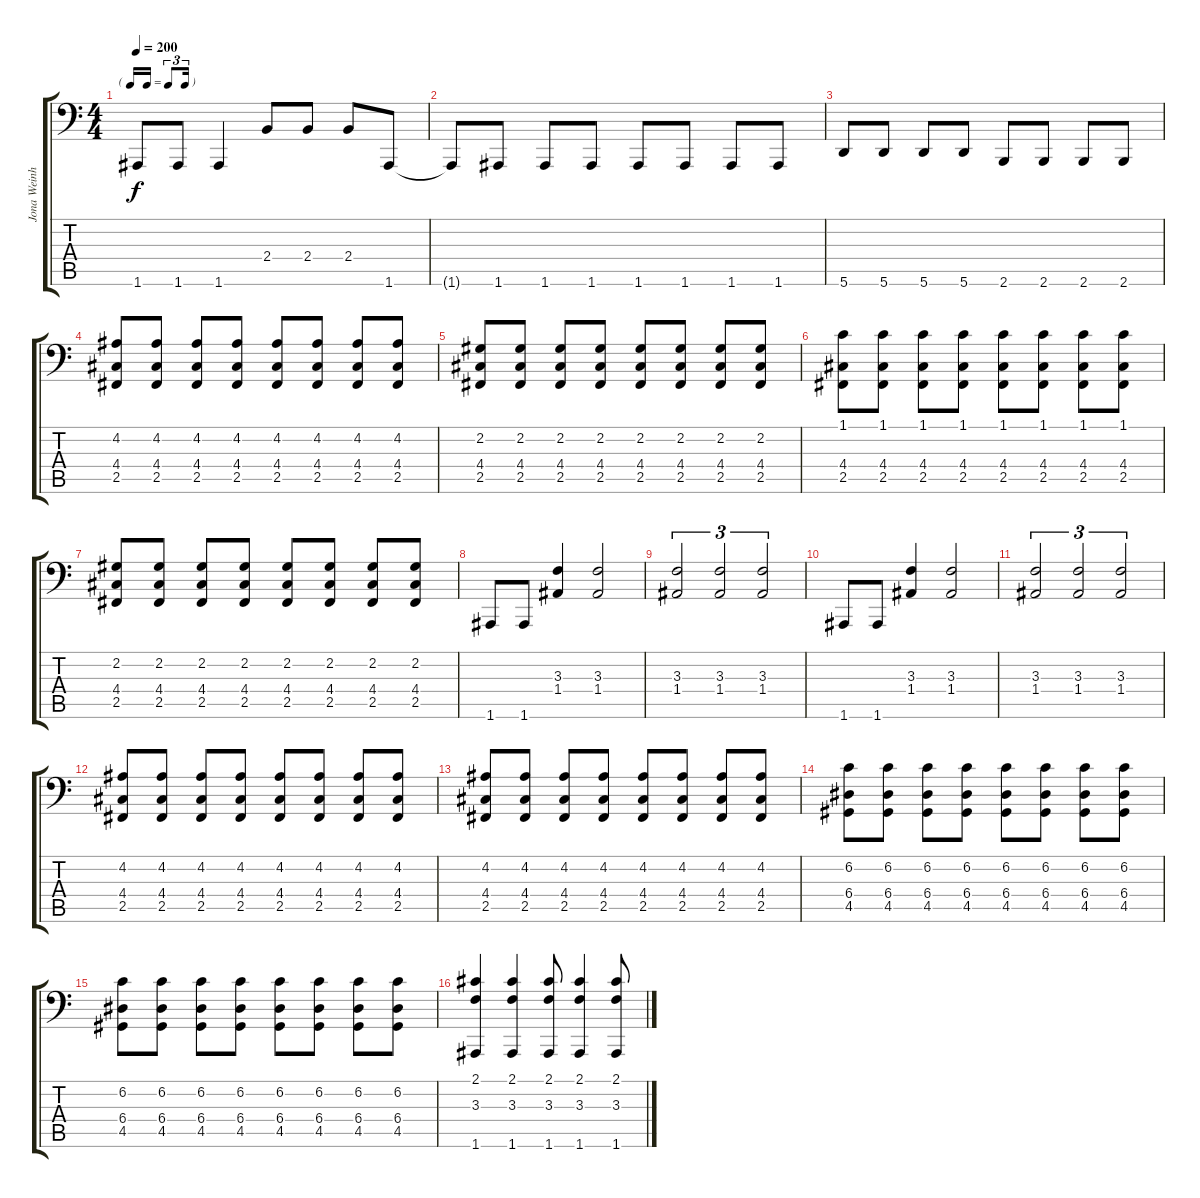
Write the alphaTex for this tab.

\track ("Jona Weinhofen " "Jona Weinh") {instrument overdrivenguitar}
\staff {score tabs}
\tuning (B2 Gb2 D2 A1 E1 A0) {hide}
\ts (4 4)
\tf triplet16th
\tempo 200
\clef f4
\ks c
1.6{t}.8{dy f} 1.6.8 1.6.4 2.4.8 2.4.8 2.4.8 1.6.8 |
1.6{t}.8 1.6.8 1.6.8 1.6.8 1.6.8 1.6.8 1.6.8 1.6.8 |
5.6.8 5.6.8 5.6.8 5.6.8 2.6.8 2.6.8 2.6.8 2.6.8 |
(4.2 4.4 2.5).8 (4.2 4.4 2.5).8 (4.2 4.4 2.5).8 (4.2 4.4 2.5).8 (4.2 4.4 2.5).8 (4.2 4.4 2.5).8 (4.2 4.4 2.5).8 (4.2 4.4 2.5).8 |
(2.2 4.4 2.5).8 (2.2 4.4 2.5).8 (2.2 4.4 2.5).8 (2.2 4.4 2.5).8 (2.2 4.4 2.5).8 (2.2 4.4 2.5).8 (2.2 4.4 2.5).8 (2.2 4.4 2.5).8 |
(1.1 4.4 2.5).8 (1.1 4.4 2.5).8 (1.1 4.4 2.5).8 (1.1 4.4 2.5).8 (1.1 4.4 2.5).8 (1.1 4.4 2.5).8 (1.1 4.4 2.5).8 (1.1 4.4 2.5).8 |
(2.2 4.4 2.5).8 (2.2 4.4 2.5).8 (2.2 4.4 2.5).8 (2.2 4.4 2.5).8 (2.2 4.4 2.5).8 (2.2 4.4 2.5).8 (2.2 4.4 2.5).8 (2.2 4.4 2.5).8 |
1.6.8 1.6.8 (3.3 1.4).4 (3.3 1.4).2 |
(3.3 1.4).2{tu (3 2)} (3.3 1.4).2{tu (3 2)} (3.3 1.4).2{tu (3 2)} |
1.6.8 1.6.8 (3.3 1.4).4 (3.3 1.4).2 |
(3.3 1.4).2{tu (3 2)} (3.3 1.4).2{tu (3 2)} (3.3 1.4).2{tu (3 2)} |
(4.2 4.4 2.5).8 (4.2 4.4 2.5).8 (4.2 4.4 2.5).8 (4.2 4.4 2.5).8 (4.2 4.4 2.5).8 (4.2 4.4 2.5).8 (4.2 4.4 2.5).8 (4.2 4.4 2.5).8 |
(4.2 4.4 2.5).8 (4.2 4.4 2.5).8 (4.2 4.4 2.5).8 (4.2 4.4 2.5).8 (4.2 4.4 2.5).8 (4.2 4.4 2.5).8 (4.2 4.4 2.5).8 (4.2 4.4 2.5).8 |
(6.2 6.4 4.5).8 (6.2 6.4 4.5).8 (6.2 6.4 4.5).8 (6.2 6.4 4.5).8 (6.2 6.4 4.5).8 (6.2 6.4 4.5).8 (6.2 6.4 4.5).8 (6.2 6.4 4.5).8 |
(6.2 6.4 4.5).8 (6.2 6.4 4.5).8 (6.2 6.4 4.5).8 (6.2 6.4 4.5).8 (6.2 6.4 4.5).8 (6.2 6.4 4.5).8 (6.2 6.4 4.5).8 (6.2 6.4 4.5).8 |
(2.1 3.3 1.6).4 (2.1 3.3 1.6).4 (2.1 3.3 1.6).8 (2.1 3.3 1.6).4 (2.1 3.3 1.6).8
